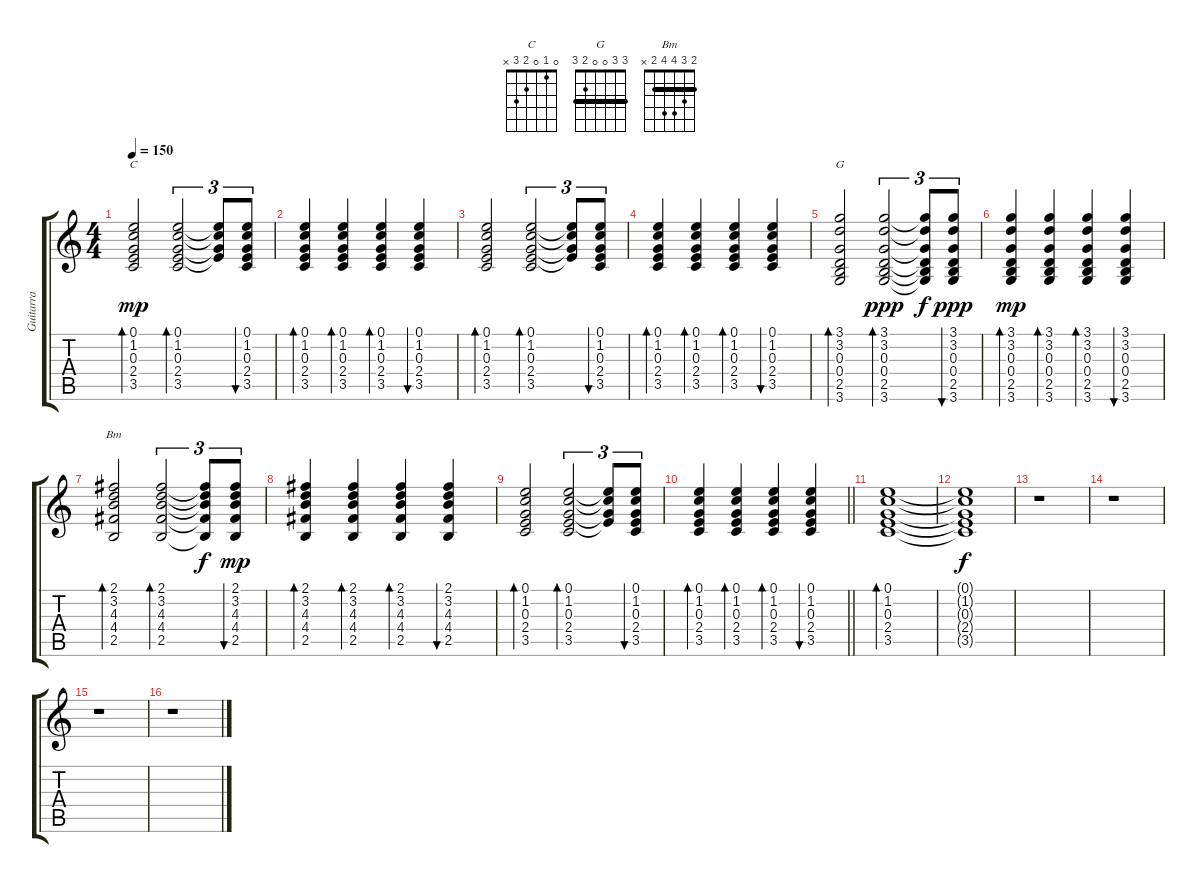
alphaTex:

\track ("Guitarra" "Guitarra") {instrument acousticguitarsteel}
\staff {score tabs}
\tuning (E4 B3 G3 D3 A2 E2) {hide}
\chord ("C" 0 1 0 2 3 x)
\chord ("G" 3 3 0 0 2 3) {barre 3}
\chord ("Bm" 2 3 4 4 2 x) {barre 2}
\ts (4 4)
\tempo 150
\clef g2
\ks c
(0.1 1.2 0.3 2.4 3.5).2{bd 60 ch "C" dy mp} (0.1 1.2 0.3 2.4 3.5).2{tu (3 2) bd 60} (0.1{t} 1.2{t} 0.3{t} 2.4{t}).8{tu (3 2)} (0.1 1.2 0.3 2.4 3.5).8{tu (3 2) bu 60} |
(0.1 1.2 0.3 2.4 3.5).4{bd 60} (0.1 1.2 0.3 2.4 3.5).4{bd 60} (0.1 1.2 0.3 2.4 3.5).4{bd 60} (0.1 1.2 0.3 2.4 3.5).4{bu 60} |
(0.1 1.2 0.3 2.4 3.5).2{bd 60} (0.1 1.2 0.3 2.4 3.5).2{tu (3 2) bd 60} (0.1{t} 1.2{t} 0.3{t} 2.4{t}).8{tu (3 2)} (0.1 1.2 0.3 2.4 3.5).8{tu (3 2) bu 60} |
(0.1 1.2 0.3 2.4 3.5).4{bd 60} (0.1 1.2 0.3 2.4 3.5).4{bd 60} (0.1 1.2 0.3 2.4 3.5).4{bd 60} (0.1 1.2 0.3 2.4 3.5).4{bu 60} |
(3.1 3.2 0.3 0.4 2.5 3.6).2{bd 60 ch "G"} (3.1 3.2 0.3 0.4 2.5 3.6).2{tu (3 2) bd 60 dy ppp} (3.1{t} 3.2{t} 0.3{t} 0.4{t} 2.5{t} 3.6{t}).8{tu (3 2) dy f} (3.1 3.2 0.3 0.4 2.5 3.6).8{tu (3 2) bu 60 dy ppp} |
(3.1 3.2 0.3 0.4 2.5 3.6).4{bd 60 dy mp} (3.1 3.2 0.3 0.4 2.5 3.6).4{bd 60} (3.1 3.2 0.3 0.4 2.5 3.6).4{bd 60} (3.1 3.2 0.3 0.4 2.5 3.6).4{bu 60} |
(2.1 3.2 4.3 4.4 2.5).2{bd 60 ch "Bm"} (2.1 3.2 4.3 4.4 2.5).2{tu (3 2) bd 60} (2.1{t} 3.2{t} 4.3{t} 4.4{t} 2.5{t}).8{tu (3 2) dy f} (2.1 3.2 4.3 4.4 2.5).8{tu (3 2) bu 60 dy mp} |
(2.1 3.2 4.3 4.4 2.5).4{bd 60} (2.1 3.2 4.3 4.4 2.5).4{bd 60} (2.1 3.2 4.3 4.4 2.5).4{bd 60} (2.1 3.2 4.3 4.4 2.5).4{bu 60} |
(0.1 1.2 0.3 2.4 3.5).2{bd 60} (0.1 1.2 0.3 2.4 3.5).2{tu (3 2) bd 60} (0.1{t} 1.2{t} 0.3{t} 2.4{t}).8{tu (3 2)} (0.1 1.2 0.3 2.4 3.5).8{tu (3 2) bu 60} |
\barLineRight lightlight
(0.1 1.2 0.3 2.4 3.5).4{bd 60} (0.1 1.2 0.3 2.4 3.5).4{bd 60} (0.1 1.2 0.3 2.4 3.5).4{bd 60} (0.1 1.2 0.3 2.4 3.5).4{bu 60} |
(0.1 1.2 0.3 2.4 3.5).1{bd 60} |
(0.1{t} 1.2{t} 0.3{t} 2.4{t} 3.5{t}).1{dy f} |
r.1 |
r.1 |
r.1 |
r.1
